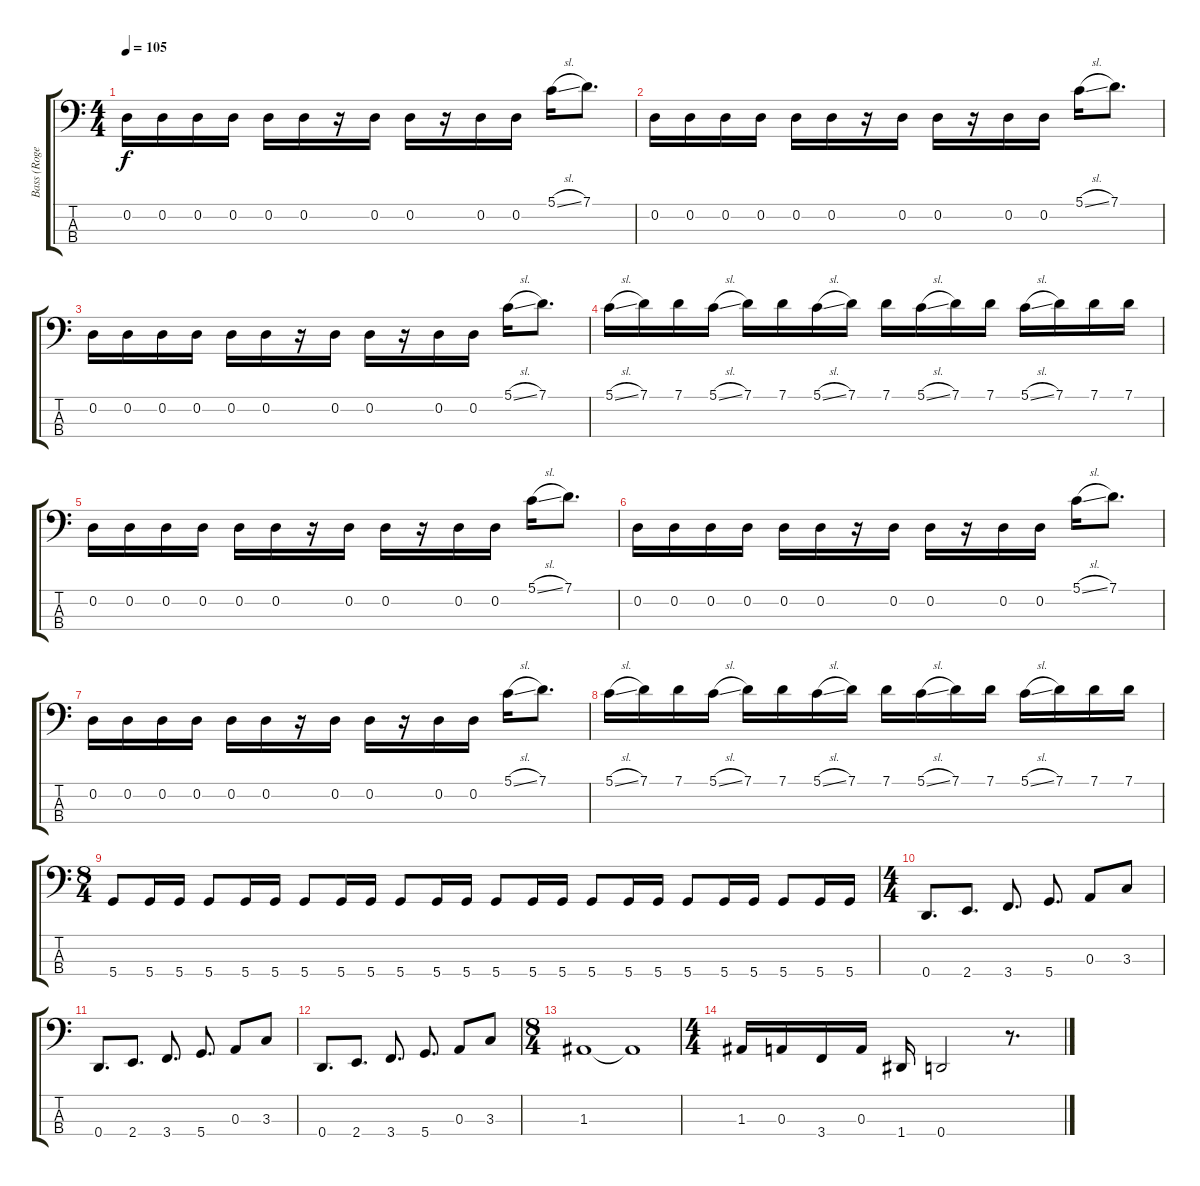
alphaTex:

\track ("Bass (Roger Glover)" "Bass (Roge") {instrument electricbasspick}
\staff {score tabs}
\tuning (G2 D2 A1 D1) {hide}
\ts (4 4)
\tempo 105
\clef f4
\ks c
0.2.16{dy f} 0.2.16 0.2.16 0.2.16 0.2.16 0.2.16 r.16 0.2.16 0.2.16 r.16 0.2.16 0.2.16 5.1{sl}.16 7.1.8{d} |
0.2.16 0.2.16 0.2.16 0.2.16 0.2.16 0.2.16 r.16 0.2.16 0.2.16 r.16 0.2.16 0.2.16 5.1{sl}.16 7.1.8{d} |
0.2.16 0.2.16 0.2.16 0.2.16 0.2.16 0.2.16 r.16 0.2.16 0.2.16 r.16 0.2.16 0.2.16 5.1{sl}.16 7.1.8{d} |
5.1{sl}.16 7.1.16 7.1.16 5.1{sl}.16 7.1.16 7.1.16 5.1{sl}.16 7.1.16 7.1.16 5.1{sl}.16 7.1.16 7.1.16 5.1{sl}.16 7.1.16 7.1.16 7.1.16 |
0.2.16 0.2.16 0.2.16 0.2.16 0.2.16 0.2.16 r.16 0.2.16 0.2.16 r.16 0.2.16 0.2.16 5.1{sl}.16 7.1.8{d} |
0.2.16 0.2.16 0.2.16 0.2.16 0.2.16 0.2.16 r.16 0.2.16 0.2.16 r.16 0.2.16 0.2.16 5.1{sl}.16 7.1.8{d} |
0.2.16 0.2.16 0.2.16 0.2.16 0.2.16 0.2.16 r.16 0.2.16 0.2.16 r.16 0.2.16 0.2.16 5.1{sl}.16 7.1.8{d} |
5.1{sl}.16 7.1.16 7.1.16 5.1{sl}.16 7.1.16 7.1.16 5.1{sl}.16 7.1.16 7.1.16 5.1{sl}.16 7.1.16 7.1.16 5.1{sl}.16 7.1.16 7.1.16 7.1.16 |
\ts (8 4)
5.4.8 5.4.16 5.4.16 5.4.8 5.4.16 5.4.16 5.4.8 5.4.16 5.4.16 5.4.8 5.4.16 5.4.16 5.4.8 5.4.16 5.4.16 5.4.8 5.4.16 5.4.16 5.4.8 5.4.16 5.4.16 5.4.8 5.4.16 5.4.16 |
\ts (4 4)
0.4.8{d} 2.4.8{d} 3.4.8{d} 5.4.8{d} 0.3.8 3.3.8 |
0.4.8{d} 2.4.8{d} 3.4.8{d} 5.4.8{d} 0.3.8 3.3.8 |
0.4.8{d} 2.4.8{d} 3.4.8{d} 5.4.8{d} 0.3.8 3.3.8 |
\ts (8 4)
1.3.1 1.3{t}.1 |
\ts (4 4)
1.3.16 0.3.16 3.4.16 0.3.16 1.4.16 0.4.2 r.8{d}
